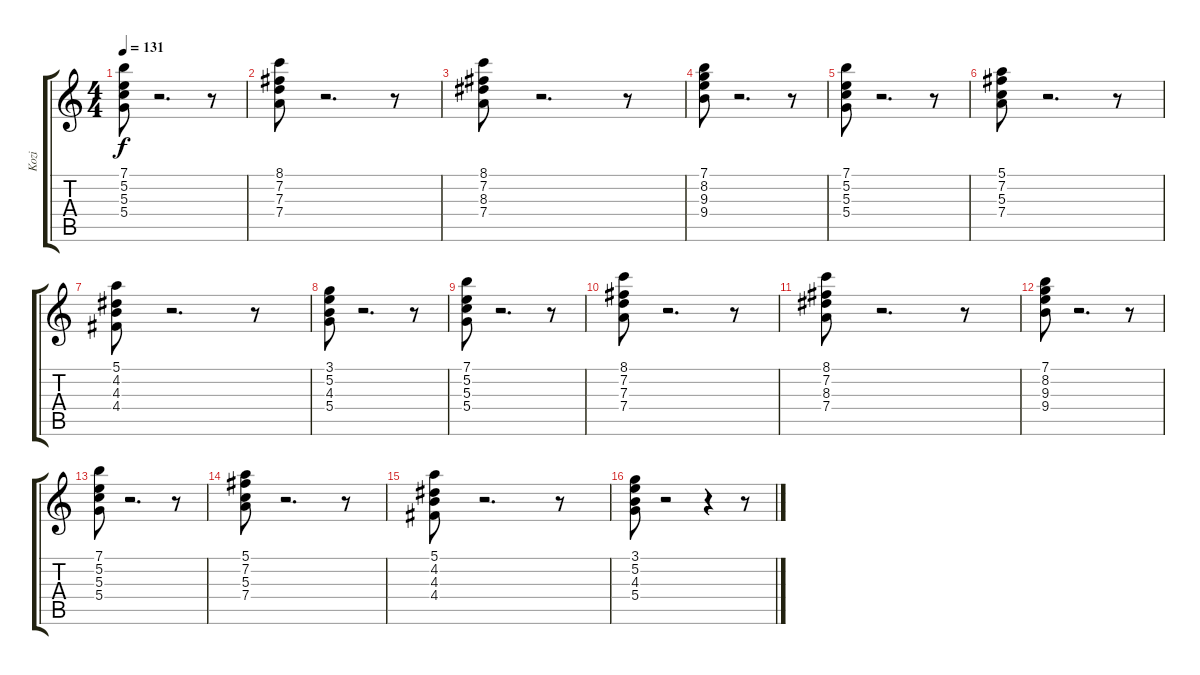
\track ("Kozi" "Kozi") {instrument acousticguitarsteel}
\staff {score tabs}
\tuning (E4 B3 G3 D3 A2 E2) {hide}
\ts (4 4)
\tempo 131
\clef g2
\ks c
(7.1 5.2 5.3 5.4).8{dy f} r.2{d} r.8 |
(8.1 7.2 7.3 7.4).8 r.2{d} r.8 |
(8.1 7.2 8.3 7.4).8 r.2{d} r.8 |
(7.1 8.2 9.3 9.4).8 r.2{d} r.8 |
(7.1 5.2 5.3 5.4).8 r.2{d} r.8 |
(5.1 7.2 5.3 7.4).8 r.2{d} r.8 |
(5.1 4.2 4.3 4.4).8 r.2{d} r.8 |
(3.1 5.2 4.3 5.4).8 r.2{d} r.8 |
(7.1 5.2 5.3 5.4).8 r.2{d} r.8 |
(8.1 7.2 7.3 7.4).8 r.2{d} r.8 |
(8.1 7.2 8.3 7.4).8 r.2{d} r.8 |
(7.1 8.2 9.3 9.4).8 r.2{d} r.8 |
(7.1 5.2 5.3 5.4).8 r.2{d} r.8 |
(5.1 7.2 5.3 7.4).8 r.2{d} r.8 |
(5.1 4.2 4.3 4.4).8 r.2{d} r.8 |
(3.1 5.2 4.3 5.4).8 r.2 r.4 r.8
